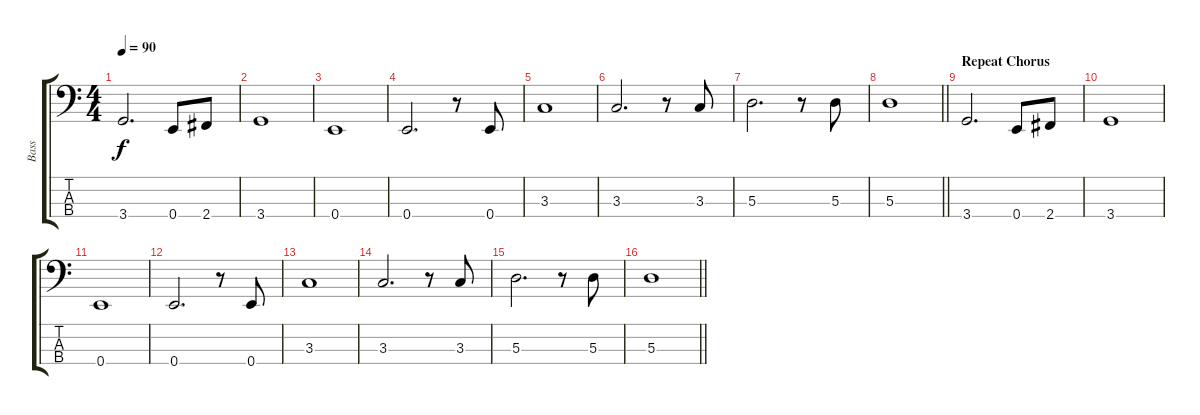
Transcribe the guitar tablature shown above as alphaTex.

\track ("Bass" "Bass") {instrument electricbassfinger}
\staff {score tabs}
\tuning (G2 D2 A1 E1) {hide}
\ts (4 4)
\tempo 90
\clef f4
\ks c
3.4.2{d dy f} 0.4.8 2.4.8 |
3.4.1 |
0.4.1 |
0.4.2{d} r.8 0.4.8 |
3.3.1 |
3.3.2{d} r.8 3.3.8 |
5.3.2{d} r.8 5.3.8 |
\barLineRight lightlight
5.3.1 |
\section ("" "Repeat Chorus")
3.4.2{d} 0.4.8 2.4.8 |
3.4.1 |
0.4.1 |
0.4.2{d} r.8 0.4.8 |
3.3.1 |
3.3.2{d} r.8 3.3.8 |
5.3.2{d} r.8 5.3.8 |
\barLineRight lightlight
5.3.1
